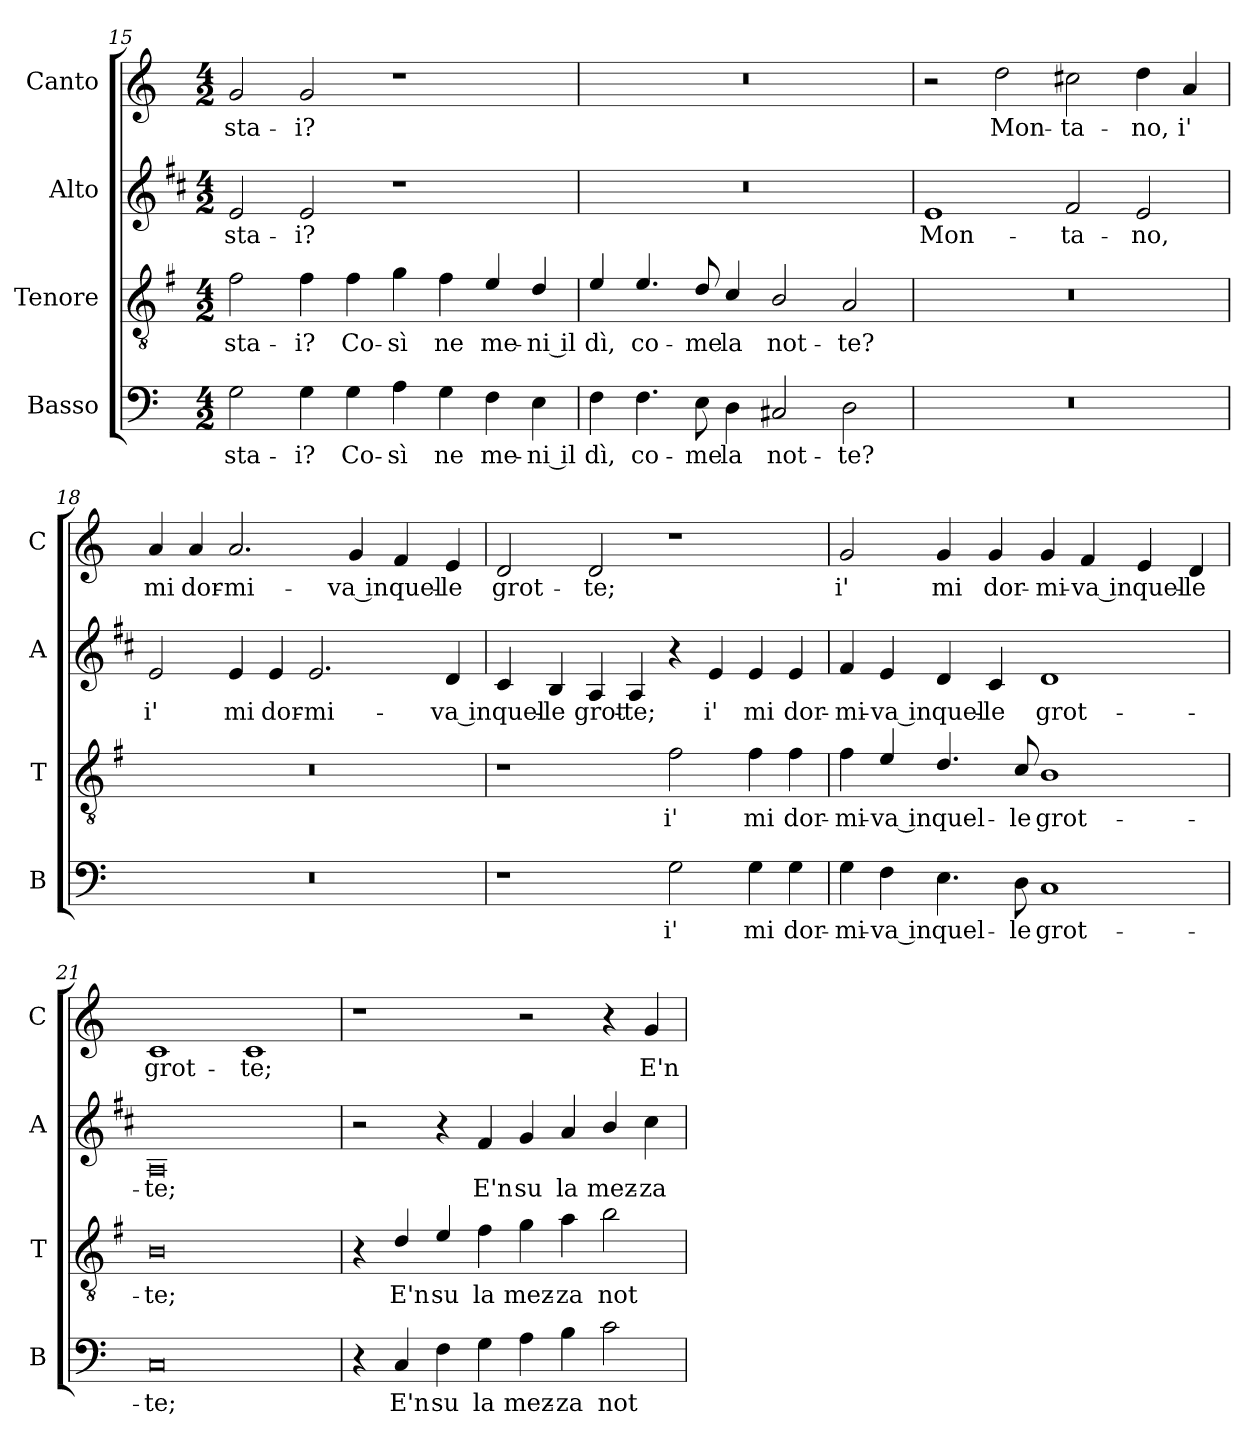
**kern	**text	**kern	**text	**kern	**text	**kern	**text
*part4	*part4	*part3	*part3	*part2	*part2	*part1	*part1
*staff4	*staff4	*staff3	*staff3	*staff2	*staff2	*staff1	*staff1
*I"Basso	*	*I"Tenore	*	*I"Alto	*	*I"Canto	*
*I'B	*	*I'T	*	*I'A	*	*I'C	*
*clefF4	*	*clefGv2	*	*clefG2	*	*clefG2	*
*	*	*ITrd4c7	*	*ITrd1c2	*	*	*
*k[]	*	*k[]	*	*k[]	*	*k[]	*
*C:	*	*C:	*	*C:	*	*C:	*
*M4/2	*	*M4/2	*	*M4/2	*	*M4/2	*
=15	=15	=15	=15	=15	=15	=15	=15
!	!LO:LY:b	!	!LO:LY:b	!	!LO:LY:b	!	!LO:LY:b
2G\	sta-	2B\	sta-	2d/	sta-	2g/	sta-
!	!LO:LY:b	!	!LO:LY:b	!	!LO:LY:b	!	!LO:LY:b
4G\	-i?	4B\	-i?	2d/	-i?	2g/	-i?
!	!LO:LY:b	!	!LO:LY:b	!	!	!	!
4G\	Co-	4B\	Co-	.	.	.	.
!	!LO:LY:b	!	!LO:LY:b	!	!	!	!
4A\	-sì	4c\	-sì	1r	.	1r	.
!	!LO:LY:b	!	!LO:LY:b	!	!	!	!
4G\	ne	4B\	ne	.	.	.	.
!	!LO:LY:b	!	!LO:LY:b	!	!	!	!
4F\	me-	4A/	me-	.	.	.	.
!	!LO:LY:b	!	!LO:LY:b	!	!	!	!
4E\	-ni il	4G/	-ni il	.	.	.	.
=16	=16	=16	=16	=16	=16	=16	=16
!	!LO:LY:b	!	!LO:LY:b	!	!	!	!
4F\	dì,	4A/	dì,	0r	.	0r	.
!	!LO:LY:b	!	!LO:LY:b	!	!	!	!
4.F\	co-	4.A/	co-	.	.	.	.
!	!LO:LY:b	!	!LO:LY:b	!	!	!	!
8E\	-me	8G/	-me	.	.	.	.
!	!LO:LY:b	!	!LO:LY:b	!	!	!	!
4D\	la	4F/	la	.	.	.	.
!	!LO:LY:b	!	!LO:LY:b	!	!	!	!
2C#X/	not-	2E/	not-	.	.	.	.
!	!LO:LY:b	!	!LO:LY:b	!	!	!	!
2D\	-te?	2D/	-te?	.	.	.	.
!!LO:LB:g=z
=17	=17	=17	=17	=17	=17	=17	=17
!	!	!	!	!	!LO:LY:b	!	!
0r	.	0r	.	1d	Mon-	2r	.
!	!	!	!	!	!	!	!LO:LY:b
.	.	.	.	.	.	2dd\	Mon-
!	!	!	!	!	!LO:LY:b	!	!LO:LY:b
.	.	.	.	2e/	-ta-	2cc#X\	-ta-
!	!	!	!	!	!LO:LY:b	!	!LO:LY:b
.	.	.	.	2d/	-no,	4dd\	-no,
!	!	!	!	!	!	!	!LO:LY:b
.	.	.	.	.	.	4a/	i'
=18	=18	=18	=18	=18	=18	=18	=18
!	!	!	!	!	!LO:LY:b	!	!LO:LY:b
0r	.	0r	.	2d/	i'	4a/	mi
!	!	!	!	!	!	!	!LO:LY:b
.	.	.	.	.	.	4a/	dor-
!	!	!	!	!	!LO:LY:b	!	!LO:LY:b
.	.	.	.	4d/	mi	2.a/	-mi-
!	!	!	!	!	!LO:LY:b	!	!
.	.	.	.	4d/	dor-	.	.
!	!	!	!	!	!LO:LY:b	!	!
.	.	.	.	2.d/	-mi-	.	.
!	!	!	!	!	!	!	!LO:LY:b
.	.	.	.	.	.	4g/	-va in
!	!	!	!	!	!	!	!LO:LY:b
.	.	.	.	.	.	4f/	quel-
!	!	!	!	!	!LO:LY:b	!	!LO:LY:b
.	.	.	.	4c/	-va in	4e/	-le
=19	=19	=19	=19	=19	=19	=19	=19
!	!	!	!	!	!LO:LY:b	!	!LO:LY:b
1r	.	1r	.	4B/	quel-	2d/	grot-
!	!	!	!	!	!LO:LY:b	!	!
.	.	.	.	4A/	-le	.	.
!	!	!	!	!	!LO:LY:b	!	!LO:LY:b
.	.	.	.	4G/	grot-	2d/	-te;
!	!	!	!	!	!LO:LY:b	!	!
.	.	.	.	4G/	-te;	.	.
!	!LO:LY:b	!	!LO:LY:b	!	!	!	!
2G\	i'	2B\	i'	4r	.	1r	.
!	!	!	!	!	!LO:LY:b	!	!
.	.	.	.	4d/	i'	.	.
!	!LO:LY:b	!	!LO:LY:b	!	!LO:LY:b	!	!
4G\	mi	4B\	mi	4d/	mi	.	.
!	!LO:LY:b	!	!LO:LY:b	!	!LO:LY:b	!	!
4G\	dor-	4B\	dor-	4d/	dor-	.	.
=20	=20	=20	=20	=20	=20	=20	=20
!	!LO:LY:b	!	!LO:LY:b	!	!LO:LY:b	!	!LO:LY:b
4G\	-mi-	4B\	-mi-	4e/	-mi-	2g/	i'
!	!LO:LY:b	!	!LO:LY:b	!	!LO:LY:b	!	!
4F\	-va in	4A/	-va in	4d/	-va in	.	.
!	!LO:LY:b	!	!LO:LY:b	!	!LO:LY:b	!	!LO:LY:b
4.E\	quel-	4.G/	quel-	4c/	quel-	4g/	mi
!	!	!	!	!	!LO:LY:b	!	!LO:LY:b
.	.	.	.	4B/	-le	4g/	dor-
!	!LO:LY:b	!	!LO:LY:b	!	!	!	!
8D\	-le	8F/	-le	.	.	.	.
!	!LO:LY:b	!	!LO:LY:b	!	!LO:LY:b	!	!LO:LY:b
1C	grot-	1E	grot-	1c	grot-	4g/	-mi-
!	!	!	!	!	!	!	!LO:LY:b
.	.	.	.	.	.	4f/	-va in
!	!	!	!	!	!	!	!LO:LY:b
.	.	.	.	.	.	4e/	quel-
!	!	!	!	!	!	!	!LO:LY:b
.	.	.	.	.	.	4d/	-le
!!LO:LB:g=z
=21	=21	=21	=21	=21	=21	=21	=21
!	!LO:LY:b	!	!LO:LY:b	!	!LO:LY:b	!	!LO:LY:b
0C	-te;	0E	-te;	0G	-te;	1c	grot-
!	!	!	!	!	!	!	!LO:LY:b
.	.	.	.	.	.	1c	-te;
=22	=22	=22	=22	=22	=22	=22	=22
4r	.	4r	.	2r	.	1r	.
!	!LO:LY:b	!	!LO:LY:b	!	!	!	!
4C/	E'n	4G/	E'n	.	.	.	.
!	!LO:LY:b	!	!LO:LY:b	!	!	!	!
4F\	su	4A/	su	4r	.	.	.
!	!LO:LY:b	!	!LO:LY:b	!	!LO:LY:b	!	!
4G\	la	4B\	la	4e/	E'n	.	.
!	!LO:LY:b	!	!LO:LY:b	!	!LO:LY:b	!	!
4A\	mez-	4c\	mez-	4f/	su	2r	.
!	!LO:LY:b	!	!LO:LY:b	!	!LO:LY:b	!	!
4B\	-za	4d\	-za	4g/	la	.	.
!	!LO:LY:b	!	!LO:LY:b	!	!LO:LY:b	!	!
2c\	not-	2e\	not-	4a/	mez-	4r	.
!	!	!	!	!	!LO:LY:b	!	!LO:LY:b
.	.	.	.	4b\	-za	4g/	E'n
=	=	=	=	=	=	=	=
*-	*-	*-	*-	*-	*-	*-	*-
